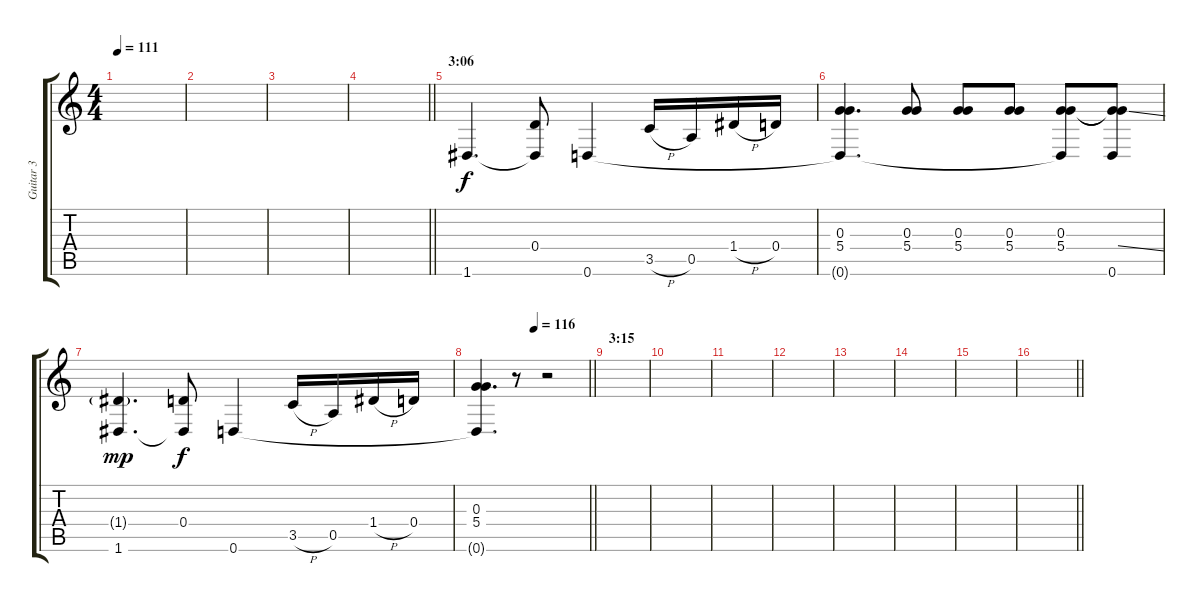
\track ("Guitar 3" "Guitar 3") {instrument electricguitarclean}
\staff {score tabs}
\tuning (E4 B3 G3 D3 A2 D2) {hide}
\ts (4 4)
\tempo 111
\clef g2
\ks c
|
|
|
\barLineRight lightlight
|
\section ("" "3:06")
1.6.4{d} (0.4 1.6{t}).8 0.6.4 3.5{h}.16 0.5.16 1.4{h}.16 0.4.16 |
(0.3 5.4 0.6{t}).4{d} (0.3 5.4).8 (0.3 5.4).8 (0.3 5.4).8 (0.3 5.4 0.6{t}).8 (0.3{t} 5.4{ss t} 0.6).8 |
(1.4{g} 1.6).4{d dy mp} (0.4 1.6{t}).8{dy f} 0.6.4 3.5{h}.16 0.5.16 1.4{h}.16 0.4.16 |
\tempo (116 0.5)
\barLineRight lightlight
(0.3 5.4 0.6{t}).4{d} r.8 r.2 |
\section ("" "3:15")
|
|
|
|
|
|
|
\barLineRight lightlight
